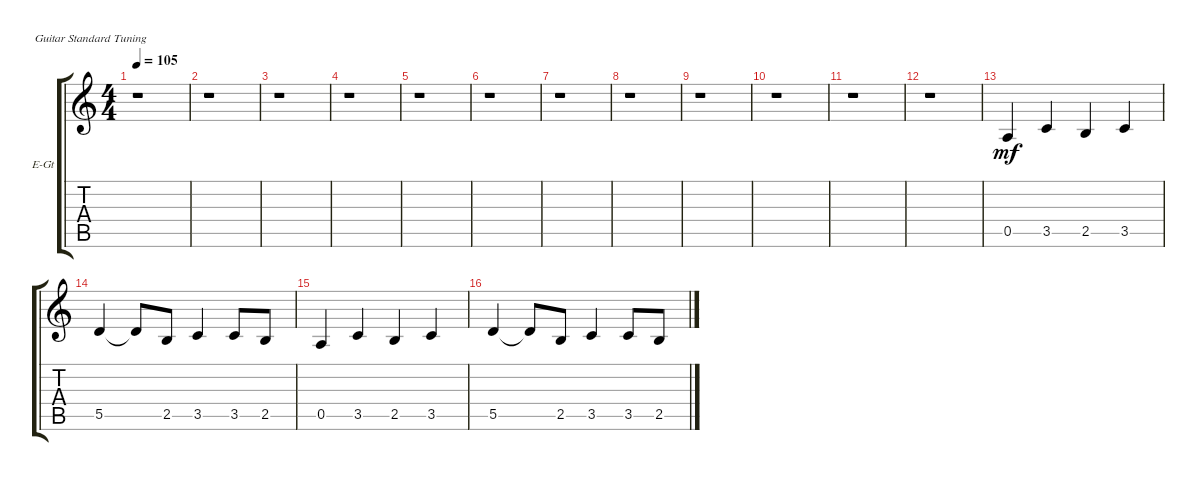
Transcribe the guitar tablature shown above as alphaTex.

\defaultSystemsLayout 4
\bracketExtendMode groupsimilarinstruments
\firstSystemTrackNameOrientation horizontal
\otherSystemsTrackNameOrientation horizontal
\track ("Tom Tucker" "E-Gt") {instrument distortionguitar}
\staff {score tabs}
\tuning (E4 B3 G3 D3 A2 E2)
\ts (4 4)
\tempo 105
\clef g2
\ks c
r.1{dy mf} |
r.1 |
r.1 |
r.1 |
r.1 |
r.1 |
r.1 |
r.1 |
r.1 |
r.1 |
r.1 |
r.1 |
0.5.4 3.5.4 2.5.4 3.5.4 |
5.5.4 5.5{t}.8 2.5.8 3.5.4 3.5.8 2.5.8 |
0.5.4 3.5.4 2.5.4 3.5.4 |
5.5.4 5.5{t}.8 2.5.8 3.5.4 3.5.8 2.5.8
